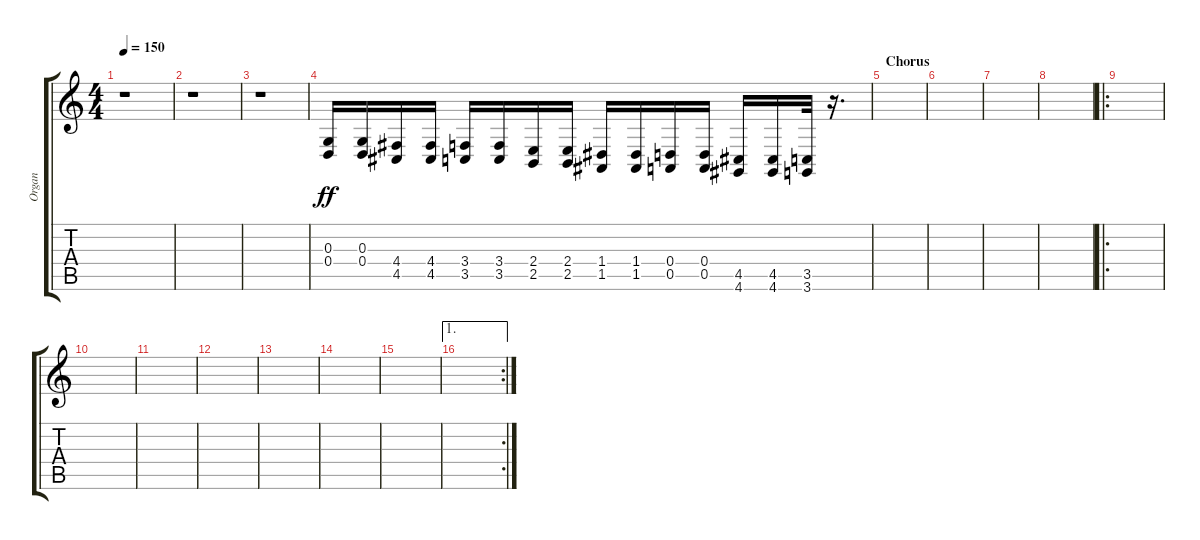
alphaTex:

\track ("Organ" "Organ") {instrument churchorgan}
\staff {score tabs}
\tuning (E4 B3 G3 D3 A2 E2) {hide}
\ts (4 4)
\tempo 150
\clef g2
\ks c
r.1{dy ff} |
r.1 |
r.1 |
(0.3 0.4).16{instrument guitarfretnoise} (0.3 0.4).16 (4.4 4.5).16 (4.4 4.5).16 (3.4 3.5).16 (3.4 3.5).16 (2.4 2.5).16 (2.4 2.5).16 (1.4 1.5).16 (1.4 1.5).16 (0.4 0.5).16 (0.4 0.5).16 (4.5 4.6).16 (4.5 4.6).16 (3.5 3.6).32 r.16{d} |
\section ("" "Chorus")
|
|
|
|
\ro
|
|
|
|
|
|
|
\ae 1
\rc 2
